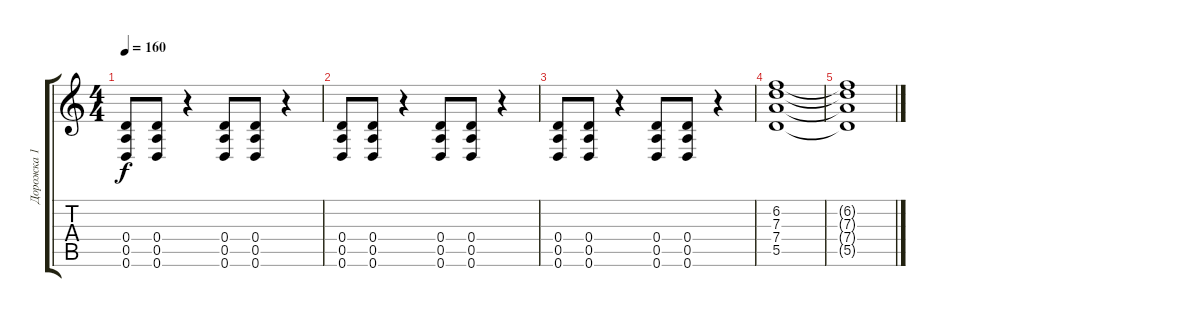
\track ("Дорожка 1" "Дорожка 1") {instrument overdrivenguitar}
\staff {score tabs}
\tuning (E4 B3 G3 D3 A2 D2) {hide}
\ts (4 4)
\tempo 160
\clef g2
\ks c
(0.4 0.5 0.6).8{dy f} (0.4 0.5 0.6).8 r.4 (0.4 0.5 0.6).8 (0.4 0.5 0.6).8 r.4 |
(0.4 0.5 0.6).8 (0.4 0.5 0.6).8 r.4 (0.4 0.5 0.6).8 (0.4 0.5 0.6).8 r.4 |
(0.4 0.5 0.6).8 (0.4 0.5 0.6).8 r.4 (0.4 0.5 0.6).8 (0.4 0.5 0.6).8 r.4 |
(6.2 7.3 7.4 5.5).1 |
(6.2{t} 7.3{t} 7.4{t} 5.5{t}).1
